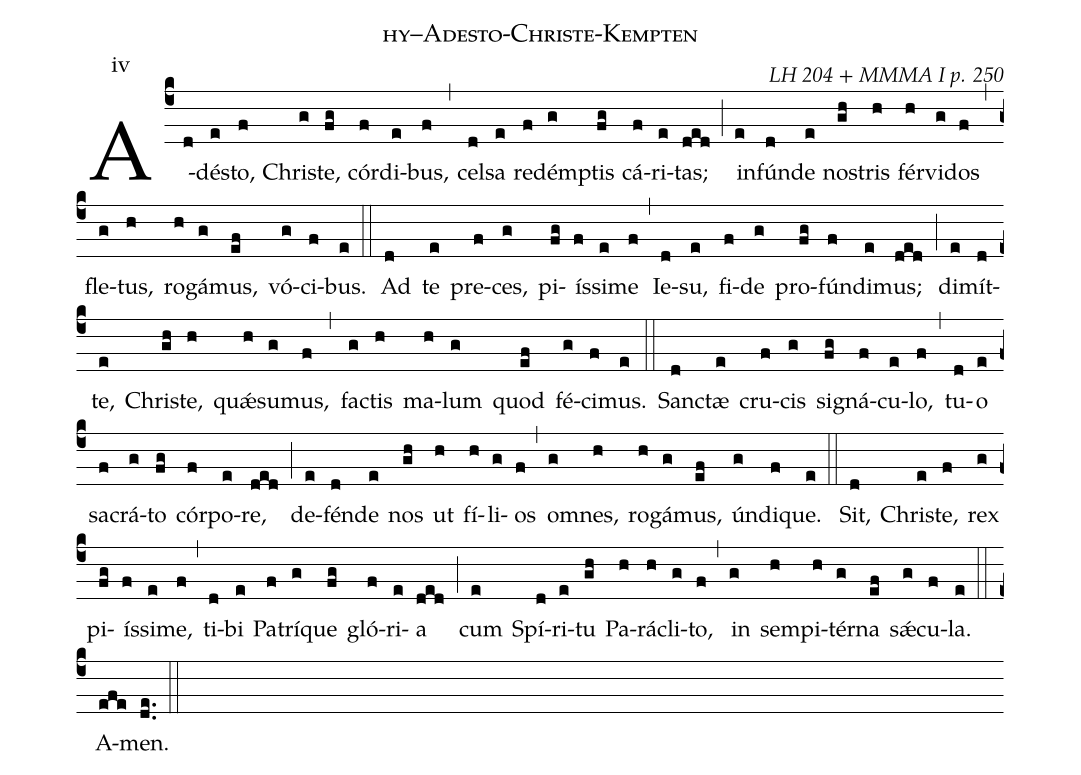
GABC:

name: hy--Adesto-Christe-Kempten;
commentary: LH 204 + MMMA I p. 250;
annotation: iv;
%%
(c4)A(d)dé(e)sto,(f) Chri(g)ste,(fg) cór(f)di(e)bus,(f) (,)
cel(d)sa(e) re(f)dém(g)ptis(fg) cá(f)ri(e)tas;(ded) (;)
in(e)fún(d)de(e) no(gh)stris(h) fér(h)vi(g)dos(f) (,)
fle(g)tus,(h) ro(h)gá(g)mus,(ef) vó(g)ci(f)bus.(e) (::)
Ad(d) te(e) pre(f)ces,(g) pi(fg)ís(f)si(e)me(f) (,)
Ie(d)su,(e) fi(f)de(g) pro(fg)fún(f)di(e)mus;(ded) (;)
di(e)mít(d)te,(e) Chri(gh)ste,(h) quǽ(h)su(g)mus,(f) (,)
fa(g)ctis(h) ma(h)lum(g) quod(ef) fé(g)ci(f)mus.(e) (::)
San(d)ctæ(e) cru(f)cis(g) si(fg)gná(f)cu(e)lo,(f) (,)
tu(d)o(e) sa(f)crá(g)to(fg) cór(f)po(e)re,(ded) (;)
de(e)fén(d)de(e) nos(gh) ut(h) fí(h)li(g)os(f) (,)
om(g)nes,(h) ro(h)gá(g)mus,(ef) ún(g)di(f)que.(e) (::)
Sit,(d) Chri(e)ste,(f) rex(g) pi(fg)ís(f)si(e)me,(f) (,)
ti(d)bi(e) Pa(f)trí(g)que(fg) gló(f)ri(e)a(ded) (;)
cum(e) Spí(d)ri(e)tu(gh) Pa(h)rá(h)cli(g)to,(f) (,)
in(g) sem(h)pi(h)tér(g)na(ef) sǽ(g)cu(f)la.(e) (::)
A(efe)men.(de..) (::)
